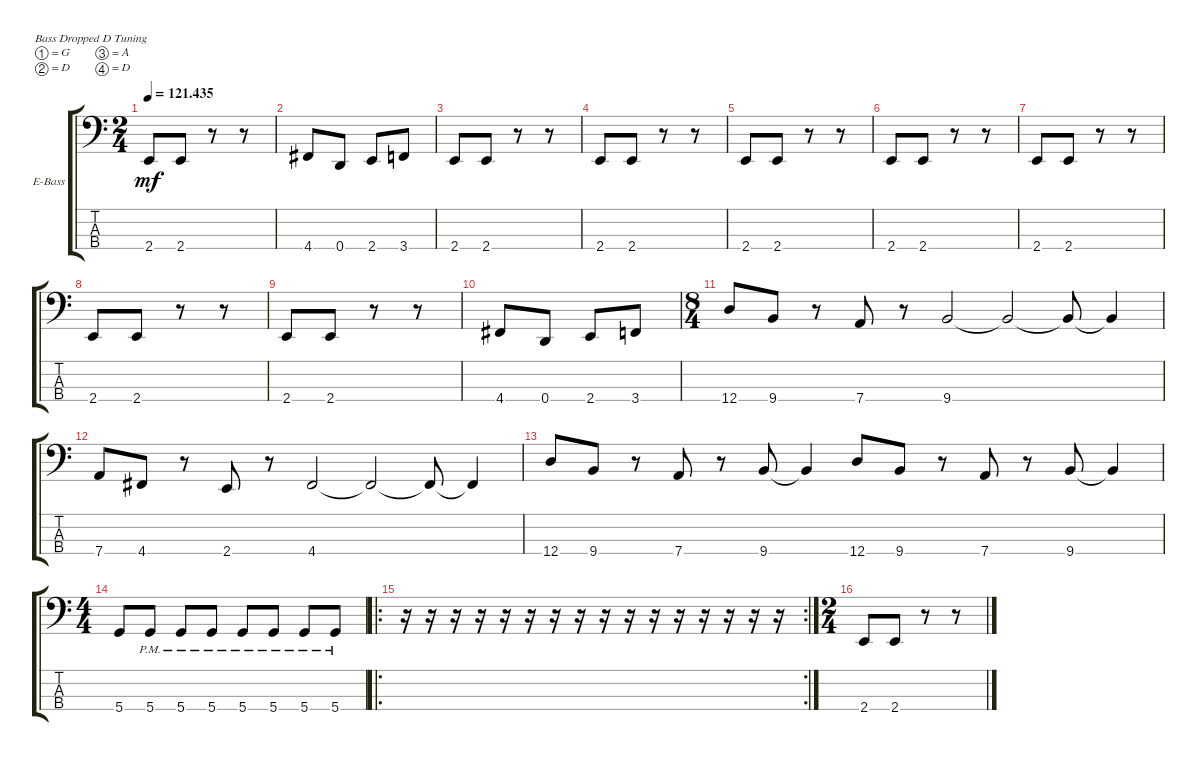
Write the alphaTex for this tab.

\bracketExtendMode groupsimilarinstruments
\firstSystemTrackNameOrientation horizontal
\otherSystemsTrackNameOrientation horizontal
\track ("Electric Bass" "E-Bass") {instrument electricbassfinger}
\staff {score tabs}
\tuning (G2 D2 A1 D1)
\ts (2 4)
\tempo
121.435
\accidentals auto
\clef f4
\ottava regular
\simile none
\ks c
2.4.8{dy mf} 2.4.8 r.8 r.8 |
4.4.8 0.4.8 2.4.8 3.4.8 |
2.4.8 2.4.8 r.8 r.8 |
2.4.8 2.4.8 r.8 r.8 |
2.4.8 2.4.8 r.8 r.8 |
2.4.8 2.4.8 r.8 r.8 |
2.4.8 2.4.8 r.8 r.8 |
2.4.8 2.4.8 r.8 r.8 |
2.4.8 2.4.8 r.8 r.8 |
4.4.8 0.4.8 2.4.8 3.4.8 |
\ts (8 4)
12.4.8 9.4.8 r.8 7.4.8 r.8 9.4.2 9.4{t}.2 9.4{t}.8 9.4{t}.4 |
7.4.8 4.4.8 r.8 2.4.8 r.8 4.4.2 4.4{t}.2 4.4{t}.8 4.4{t}.4 |
12.4.8 9.4.8 r.8 7.4.8 r.8 9.4.8 9.4{t}.4 12.4.8 9.4.8 r.8 7.4.8 r.8 9.4.8 9.4{t}.4 |
\ts (4 4)
5.4.8 5.4{pm}.8 5.4{pm}.8 5.4{pm}.8 5.4{pm}.8 5.4{pm}.8 5.4{pm}.8 5.4{pm}.8 |
\ro
\rc 2
r.16 r.16 r.16 r.16 r.16 r.16 r.16 r.16 r.16 r.16 r.16 r.16 r.16 r.16 r.16 r.16 |
\ts (2 4)
2.4.8 2.4.8 r.8 r.8
